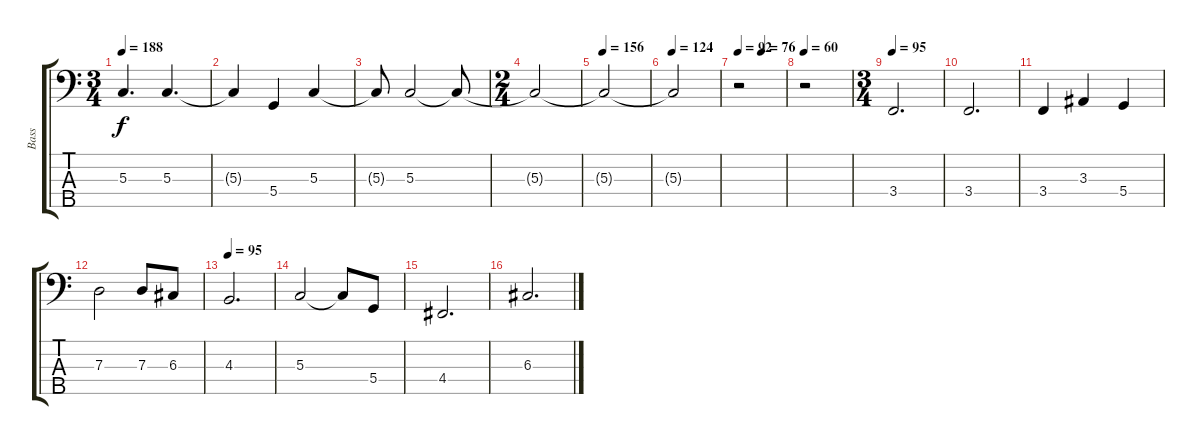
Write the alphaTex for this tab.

\track ("Bass" "Bass") {instrument electricbassfinger}
\staff {score tabs}
\tuning (F2 C2 G1 D1 A0) {hide}
\ts (3 4)
\tempo 188
\clef f4
\ks c
5.3.4{d dy f} 5.3.4{d} |
5.3{t}.4 5.4.4 5.3.4 |
5.3{t}.8 5.3.2 5.3{t}.8 |
\ts (2 4)
5.3{t}.2 |
\tempo 156
5.3{t}.2 |
\tempo 124
5.3{t}.2 |
\tempo 92
\tempo (76 0.5)
r.2 |
\tempo 60
r.2 |
\ts (3 4)
\tempo 95
3.4.2{d} |
3.4.2{d} |
3.4.4 3.3.4 5.4.4 |
7.3.2 7.3.8 6.3.8 |
\tempo 95
4.3.2{d} |
5.3.2 5.3{t}.8 5.4.8 |
4.4.2{d} |
6.3.2{d}
